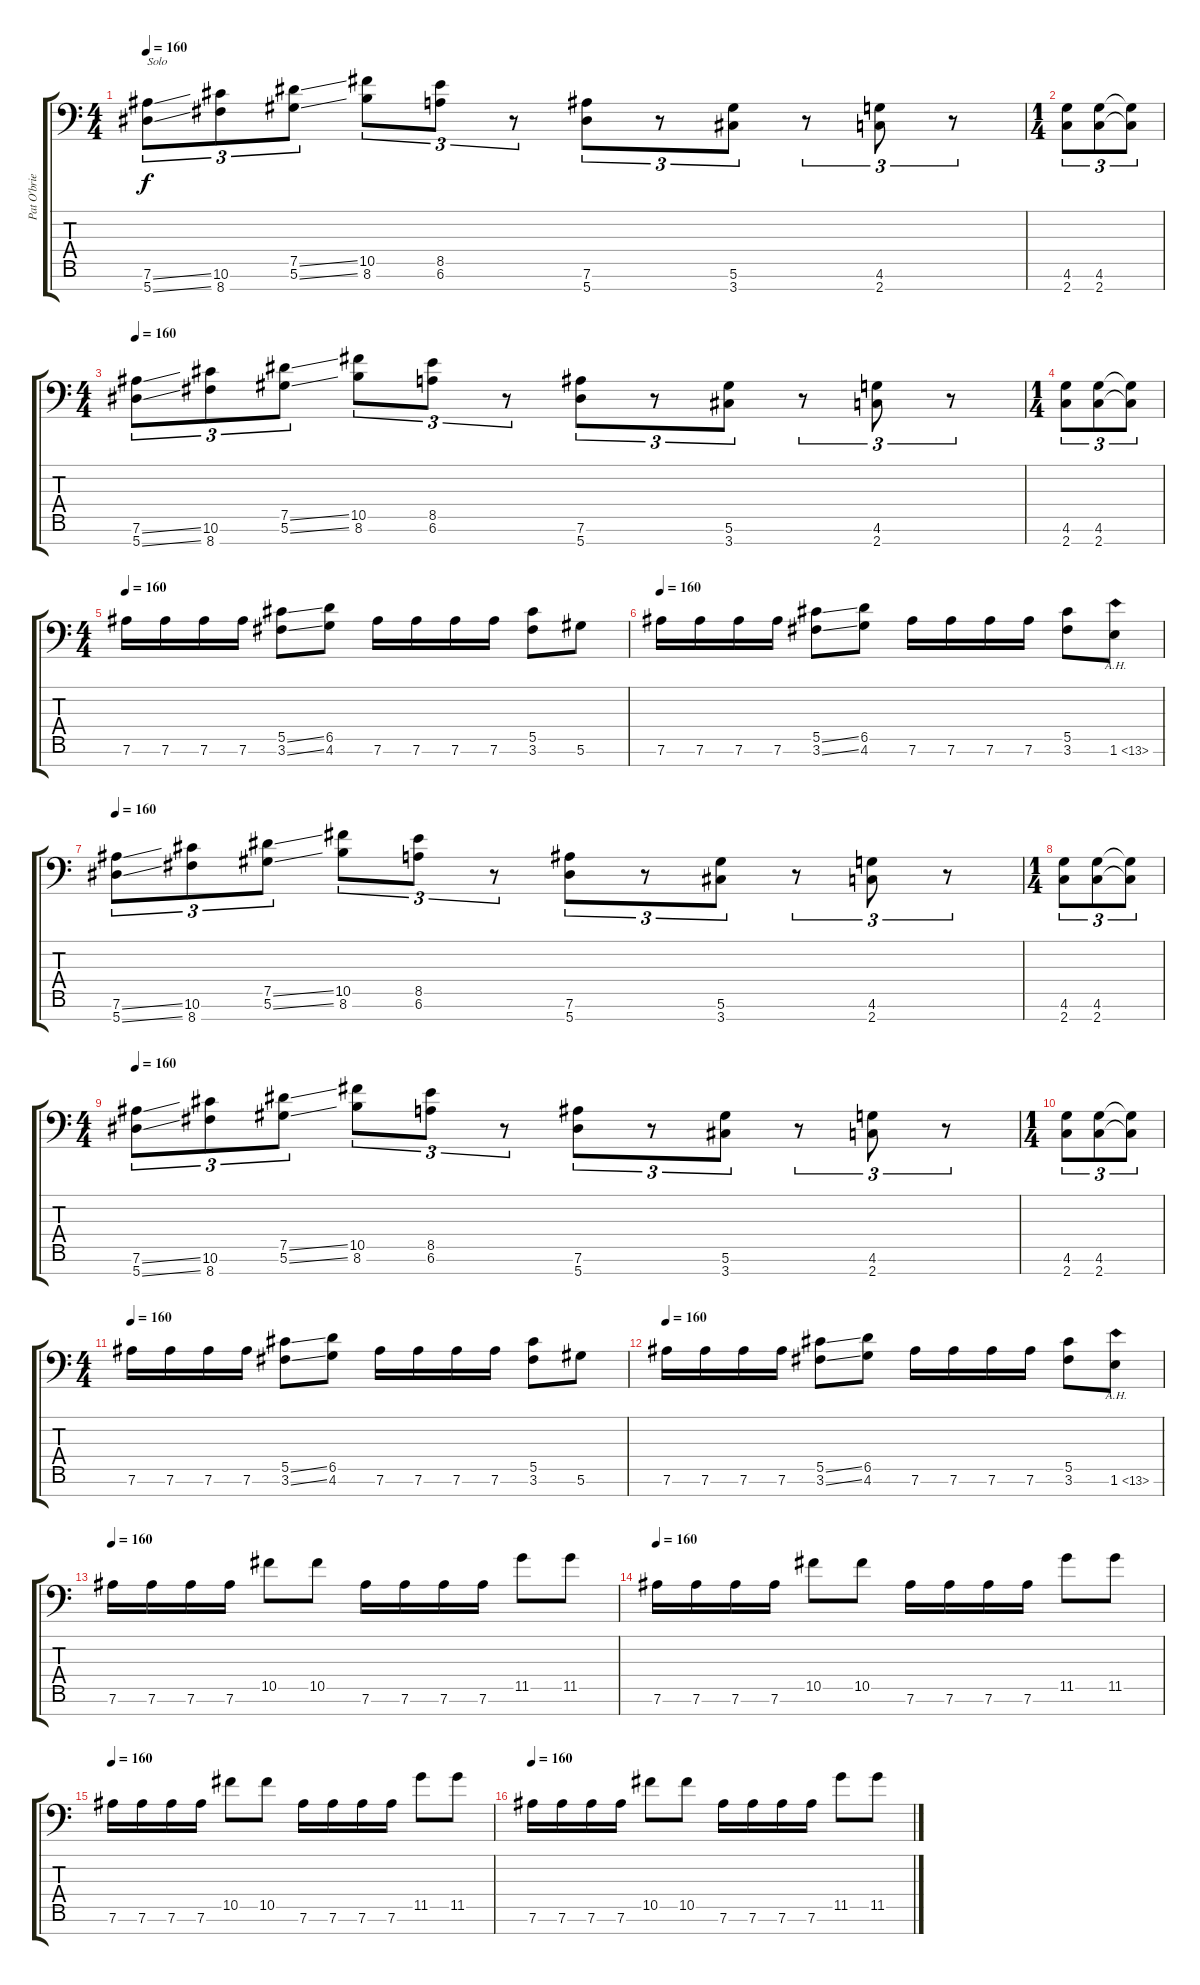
\track ("Pat O'brien" "Pat O'brie") {instrument distortionguitar}
\staff {score tabs}
\tuning (Eb4 Bb3 Gb3 Db3 Ab2 Eb2 Bb1) {hide}
\ts (4 4)
\tempo 160
\clef f4
\ks c
(7.6{ss} 5.7{ss}).8{tu (3 2) txt "Solo" dy f} (10.6 8.7).8{tu (3 2)} (7.5{ss} 5.6{ss}).8{tu (3 2)} (10.5 8.6).8{tu (3 2)} (8.5 6.6).8{tu (3 2)} r.8{tu (3 2)} (7.6 5.7).8{tu (3 2)} r.8{tu (3 2)} (5.6 3.7).8{tu (3 2)} r.8{tu (3 2)} (4.6 2.7).8{tu (3 2)} r.8{tu (3 2)} |
\ts (1 4)
(4.6 2.7).8{tu (3 2)} (4.6 2.7).8{tu (3 2)} (4.6{t} 2.7{t}).8{tu (3 2)} |
\ts (4 4)
\tempo 160
(7.6{ss} 5.7{ss}).8{tu (3 2) txt " "} (10.6 8.7).8{tu (3 2)} (7.5{ss} 5.6{ss}).8{tu (3 2)} (10.5 8.6).8{tu (3 2)} (8.5 6.6).8{tu (3 2)} r.8{tu (3 2)} (7.6 5.7).8{tu (3 2)} r.8{tu (3 2)} (5.6 3.7).8{tu (3 2)} r.8{tu (3 2)} (4.6 2.7).8{tu (3 2)} r.8{tu (3 2)} |
\ts (1 4)
(4.6 2.7).8{tu (3 2)} (4.6 2.7).8{tu (3 2)} (4.6{t} 2.7{t}).8{tu (3 2)} |
\ts (4 4)
\tempo 160
7.6.16 7.6.16 7.6.16 7.6.16 (5.5{ss} 3.6{ss}).8 (6.5 4.6).8 7.6.16 7.6.16 7.6.16 7.6.16 (5.5 3.6).8 5.6.8 |
\tempo 160
7.6.16 7.6.16 7.6.16 7.6.16 (5.5{ss} 3.6{ss}).8 (6.5 4.6).8 7.6.16 7.6.16 7.6.16 7.6.16 (5.5 3.6).8 1.6{ah 12}.8 |
\tempo 160
(7.6{ss} 5.7{ss}).8{tu (3 2) txt " "} (10.6 8.7).8{tu (3 2)} (7.5{ss} 5.6{ss}).8{tu (3 2)} (10.5 8.6).8{tu (3 2)} (8.5 6.6).8{tu (3 2)} r.8{tu (3 2)} (7.6 5.7).8{tu (3 2)} r.8{tu (3 2)} (5.6 3.7).8{tu (3 2)} r.8{tu (3 2)} (4.6 2.7).8{tu (3 2)} r.8{tu (3 2)} |
\ts (1 4)
(4.6 2.7).8{tu (3 2)} (4.6 2.7).8{tu (3 2)} (4.6{t} 2.7{t}).8{tu (3 2)} |
\ts (4 4)
\tempo 160
(7.6{ss} 5.7{ss}).8{tu (3 2) txt " "} (10.6 8.7).8{tu (3 2)} (7.5{ss} 5.6{ss}).8{tu (3 2)} (10.5 8.6).8{tu (3 2)} (8.5 6.6).8{tu (3 2)} r.8{tu (3 2)} (7.6 5.7).8{tu (3 2)} r.8{tu (3 2)} (5.6 3.7).8{tu (3 2)} r.8{tu (3 2)} (4.6 2.7).8{tu (3 2)} r.8{tu (3 2)} |
\ts (1 4)
(4.6 2.7).8{tu (3 2)} (4.6 2.7).8{tu (3 2)} (4.6{t} 2.7{t}).8{tu (3 2)} |
\ts (4 4)
\tempo 160
7.6.16 7.6.16 7.6.16 7.6.16 (5.5{ss} 3.6{ss}).8 (6.5 4.6).8 7.6.16 7.6.16 7.6.16 7.6.16 (5.5 3.6).8 5.6.8 |
\tempo 160
7.6.16 7.6.16 7.6.16 7.6.16 (5.5{ss} 3.6{ss}).8 (6.5 4.6).8 7.6.16 7.6.16 7.6.16 7.6.16 (5.5 3.6).8 1.6{ah 12}.8 |
\tempo 160
7.6.16 7.6.16 7.6.16 7.6.16 10.5.8 10.5.8 7.6.16 7.6.16 7.6.16 7.6.16 11.5.8 11.5.8 |
\tempo 160
7.6.16 7.6.16 7.6.16 7.6.16 10.5.8 10.5.8 7.6.16 7.6.16 7.6.16 7.6.16 11.5.8 11.5.8 |
\tempo 160
7.6.16 7.6.16 7.6.16 7.6.16 10.5.8 10.5.8 7.6.16 7.6.16 7.6.16 7.6.16 11.5.8 11.5.8 |
\tempo 160
7.6.16 7.6.16 7.6.16 7.6.16 10.5.8 10.5.8 7.6.16 7.6.16 7.6.16 7.6.16 11.5.8 11.5.8
